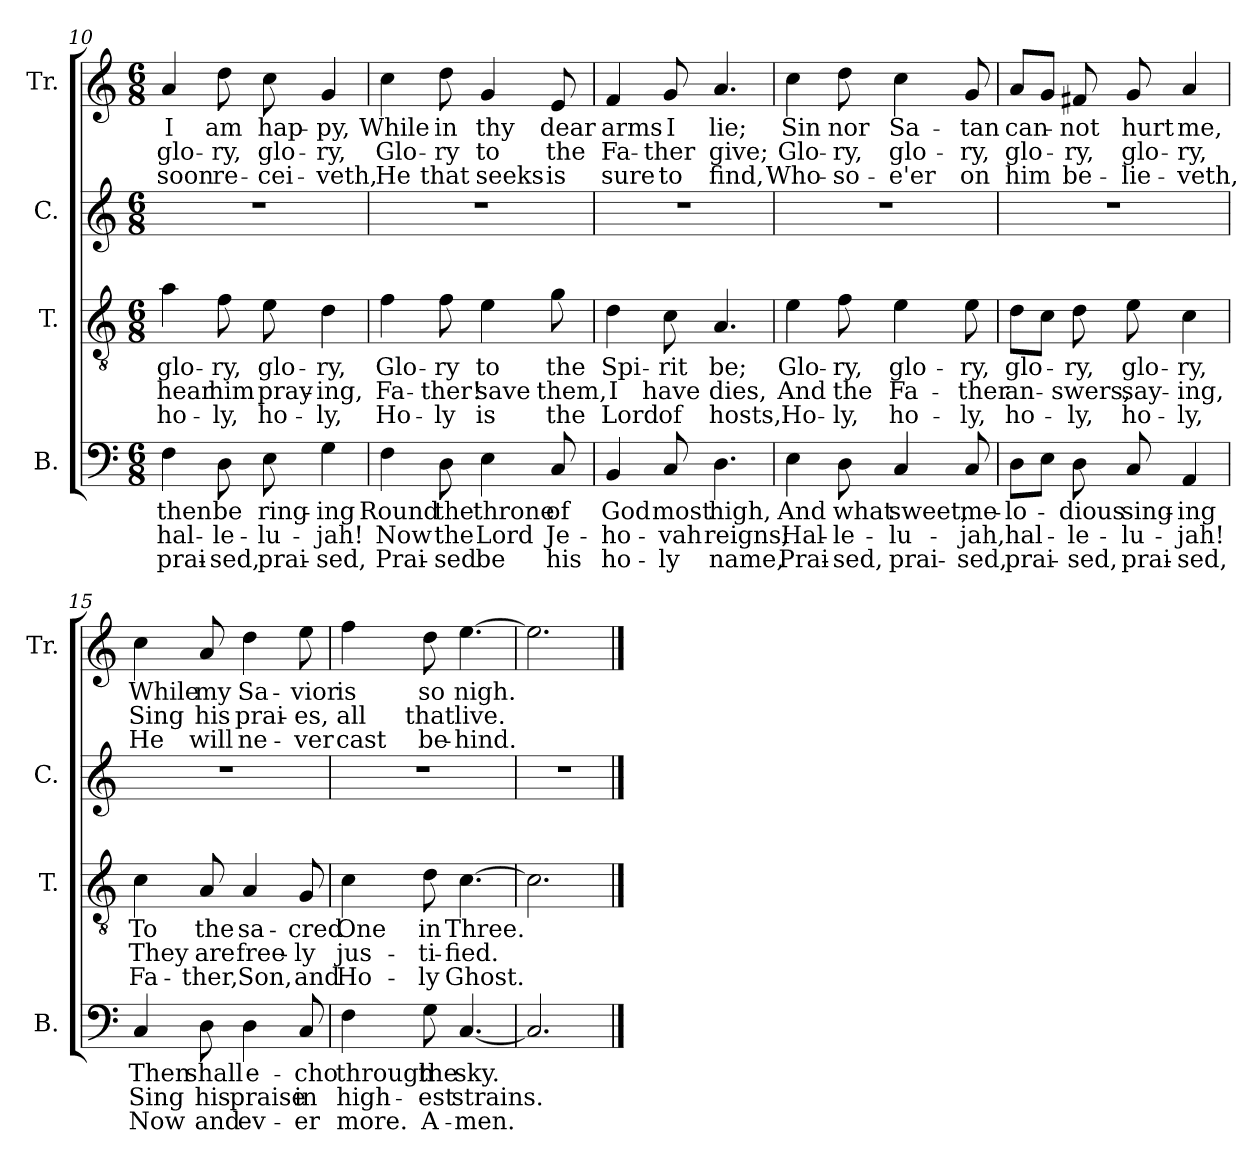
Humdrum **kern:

**kern	**text	**text	**text	**kern	**text	**text	**text	**kern	**kern	**text	**text	**text
*part4	*part4	*part4	*part4	*part3	*part3	*part3	*part3	*part2	*part1	*part1	*part1	*part1
*staff4	*staff4	*staff4	*staff4	*staff3	*staff3	*staff3	*staff3	*staff2	*staff1	*staff1	*staff1	*staff1
*I"B.	*	*	*	*I"T.	*	*	*	*I"C.	*I"Tr.	*	*	*
*I'B.	*	*	*	*I'T.	*	*	*	*I'C.	*I'Tr.	*	*	*
*clefF4	*	*	*	*clefGv2	*	*	*	*clefG2	*clefG2	*	*	*
*k[]	*	*	*	*k[]	*	*	*	*k[]	*k[]	*	*	*
*M6/8	*	*	*	*M6/8	*	*	*	*M6/8	*M6/8	*	*	*
=10	=10	=10	=10	=10	=10	=10	=10	=10	=10	=10	=10	=10
4F\	then	hal-	prai-	4a\	glo-	hear	ho-	2.r	4a/	I	glo-	soon
8D\	be	-le-	-sed,	8f\	-ry,	him	-ly,	.	8dd\	am	-ry,	re-
8E\	ring-	-lu-	prai-	8e\	glo-	pray-	ho-	.	8cc\	hap-	glo-	-cei-
4G\	-ing	-jah!	-sed,	4d\	-ry,	-ing,	-ly,	.	4g/	-py,	-ry,	-veth,
=11	=11	=11	=11	=11	=11	=11	=11	=11	=11	=11	=11	=11
4F\	Round	Now	Prai-	4f\	Glo-	Fa-	Ho-	2.r	4cc\	While	Glo-	He
8D\	the	the	-sed	8f\	-ry	-ther!	-ly	.	8dd\	in	-ry	that
4E\	throne	Lord	be	4e\	to	save	is	.	4g/	thy	to	seeks
8C/	of	Je-	his	8g\	the	them,	the	.	8e/	dear	the	is
!!LO:LB:g=z
=12	=12	=12	=12	=12	=12	=12	=12	=12	=12	=12	=12	=12
4BB/	God	-ho-	ho-	4d\	Spi-	I	Lord	2.r	4f/	arms	Fa-	sure
8C/	most	-vah	-ly	8c\	-rit	have	of	.	8g/	I	-ther	to
4.D\	high,	reigns;	name,	4.A/	be;	dies,	hosts,	.	4.a/	lie;	give;	find,
=13	=13	=13	=13	=13	=13	=13	=13	=13	=13	=13	=13	=13
4E\	And	Hal-	Prai-	4e\	Glo-	And	Ho-	2.r	4cc\	Sin	Glo-	Who-
8D\	what	-le-	-sed,	8f\	-ry,	the	-ly,	.	8dd\	nor	-ry,	-so-
4C/	sweet,	-lu-	prai-	4e\	glo-	Fa-	ho-	.	4cc\	Sa-	glo-	-e'er
8C/	me-	-jah,	-sed,	8e\	-ry,	-ther	-ly,	.	8g/	-tan	-ry,	on
=14	=14	=14	=14	=14	=14	=14	=14	=14	=14	=14	=14	=14
8D\L	-lo-	hal-	prai-	8d\L	glo-	an-	ho-	2.r	8a/L	can-	glo-	him
8E\J	.	.	.	8c\J	.	.	.	.	8g/J	.	.	.
8D\	-dious	-le-	-sed,	8d\	-ry,	-swers,	-ly,	.	8f#X/	-not	-ry,	be-
8C/	sing-	-lu-	prai-	8e\	glo-	say-	ho-	.	8g/	hurt	glo-	-lie-
4AA/	-ing	-jah!	-sed,	4c\	-ry,	-ing,	-ly,	.	4a/	me,	-ry,	-veth,
=15	=15	=15	=15	=15	=15	=15	=15	=15	=15	=15	=15	=15
4C/	Then	Sing	Now	4c\	To	They	Fa-	2.r	4cc\	While	Sing	He
8D\	shall	his	and	8A/	the	are	-ther,	.	8a/	my	his	will
4D\	e-	praise	ev-	4A/	sa-	free-	Son,	.	4dd\	Sa-	prai-	ne-
8C/	-cho	in	-er	8G/	-cred	-ly	and	.	8ee\	-vior	-es,	-ver
=16	=16	=16	=16	=16	=16	=16	=16	=16	=16	=16	=16	=16
4F\	through	high-	more.	4c\	One	jus-	Ho-	2.r	4ff\	is	all	cast
8G\	the	-est	A-	8d\	in	-ti-	-ly	.	8dd\	so	that	be-
[4.C/	sky.	strains.	-men.	[4.c\	Three.	-fied.	Ghost.	.	[4.ee\	nigh.	live.	-hind.
=17	=17	=17	=17	=17	=17	=17	=17	=17	=17	=17	=17	=17
2.C/]	.	.	.	2.c\]	.	.	.	2.r	2.ee\]	.	.	.
==	==	==	==	==	==	==	==	==	==	==	==	==
*-	*-	*-	*-	*-	*-	*-	*-	*-	*-	*-	*-	*-
